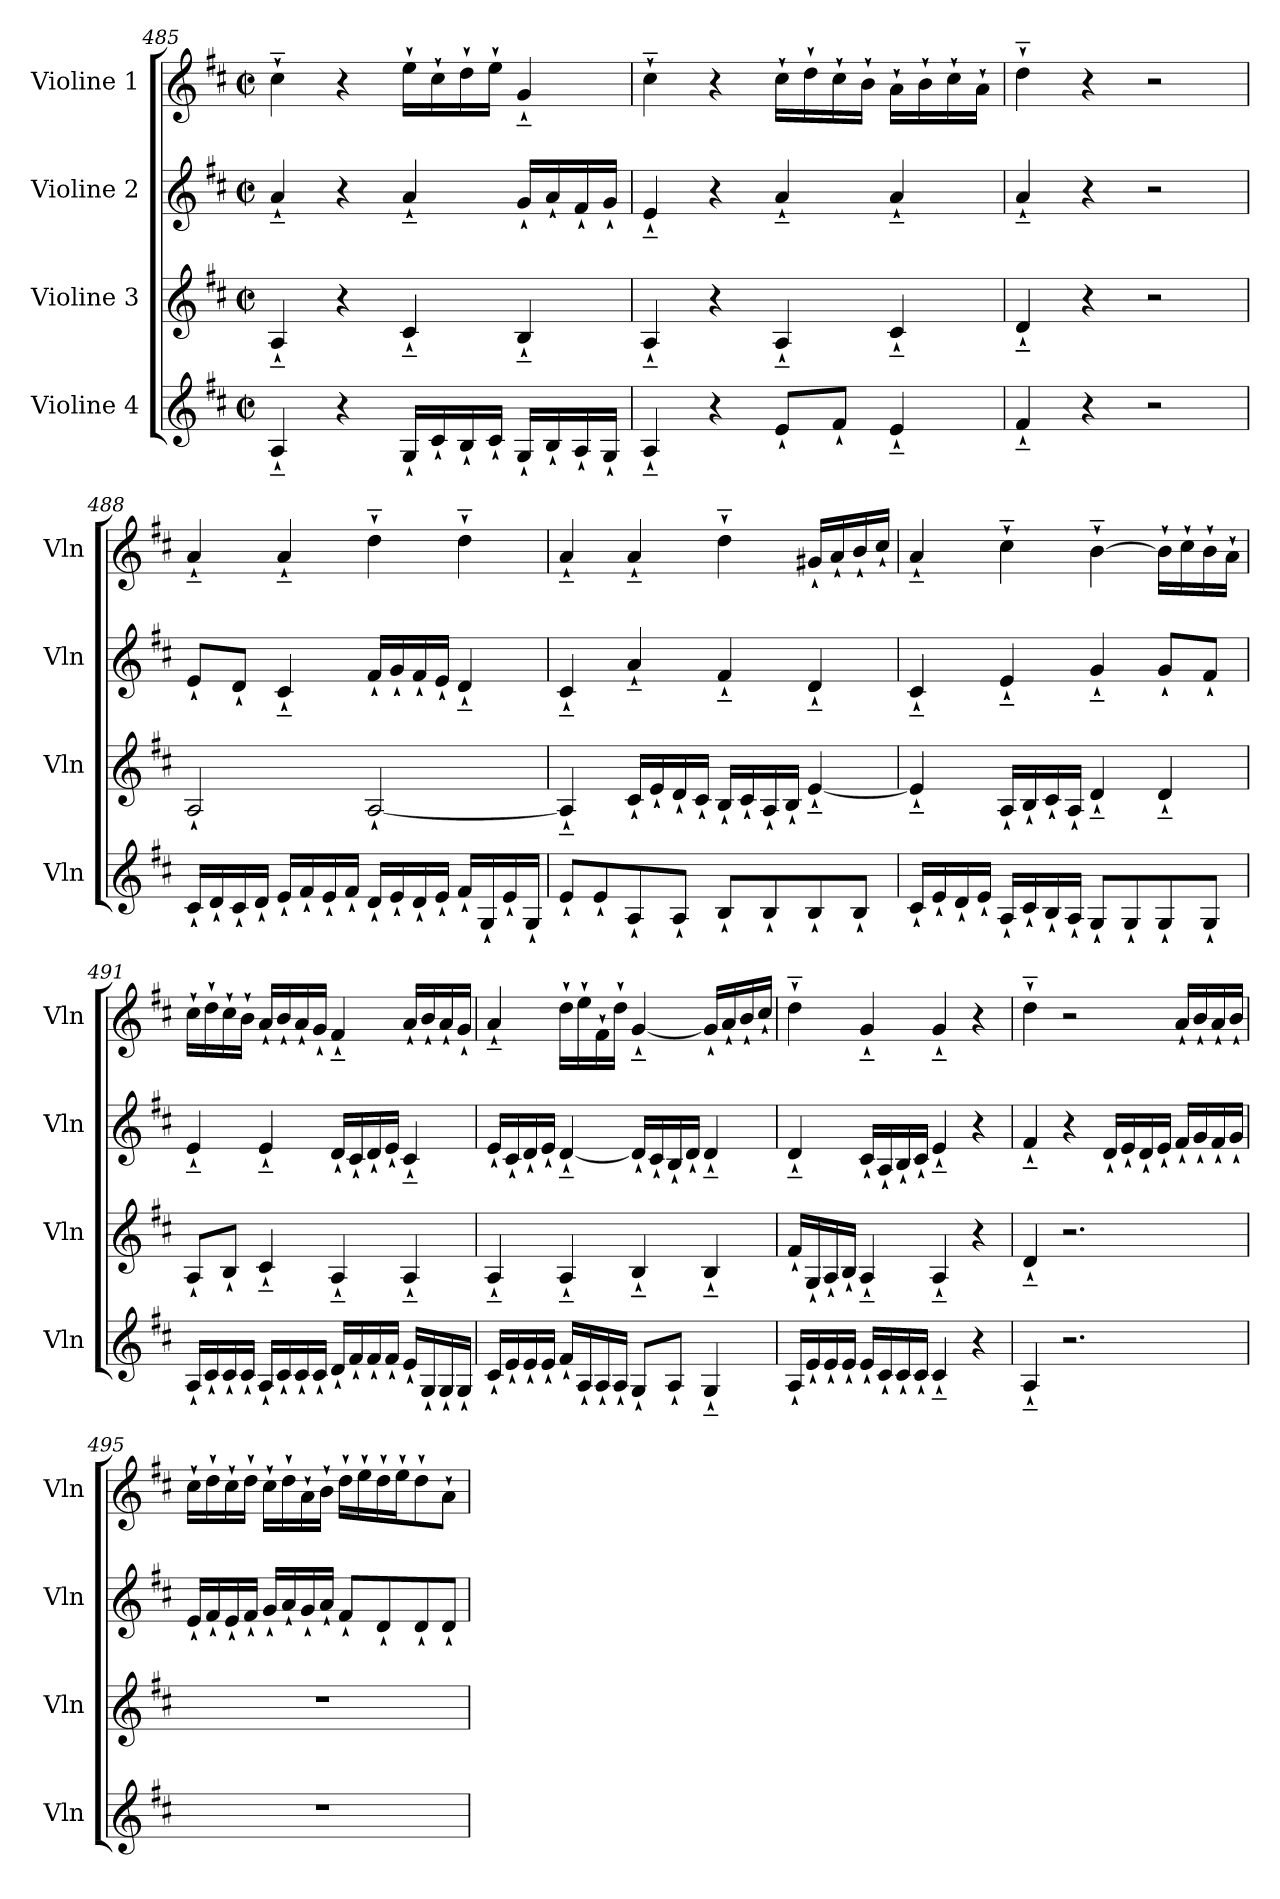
**kern	**kern	**kern	**kern
*part4	*part3	*part2	*part1
*staff4	*staff3	*staff2	*staff1
*I"Violine 4	*I"Violine 3	*I"Violine 2	*I"Violine 1
*I'Vln	*I'Vln	*I'Vln	*I'Vln
*clefG2	*clefG2	*clefG2	*clefG2
*k[f#c#]	*k[f#c#]	*k[f#c#]	*k[f#c#]
*D:	*D:	*D:	*D:
*M2/2	*M2/2	*M2/2	*M2/2
*met(c|)	*met(c|)	*met(c|)	*met(c|)
=485	=485	=485	=485
4A~`/	4A~`/	4a~`/	4cc#~`\
4r	4r	4r	4r
16G`/LL	4c#~`/	4a~`/	16ee`\LL
16c#`/	.	.	16cc#`\
16B`/	.	.	16dd`\
16c#`/JJ	.	.	16ee`\JJ
16G`/LL	4B~`/	16g`/LL	4g~`/
16B`/	.	16a`/	.
16A`/	.	16f#`/	.
16G`/JJ	.	16g`/JJ	.
!!LO:LB:g=z
=486	=486	=486	=486
4A~`/	4A~`/	4e~`/	4cc#~`\
4r	4r	4r	4r
8e`/L	4A~`/	4a~`/	16cc#`\LL
.	.	.	16dd`\
8f#`/J	.	.	16cc#`\
.	.	.	16b`\JJ
4e~`/	4c#~`/	4a~`/	16a`\LL
.	.	.	16b`\
.	.	.	16cc#`\
.	.	.	16a`\JJ
=487	=487	=487	=487
4f#~`/	4d~`/	4a~`/	4dd~`\
4r	4r	4r	4r
2r	2r	2r	2r
=488	=488	=488	=488
16c#`/LL	2A`/	8e`/L	4a~`/
16d`/	.	.	.
16c#`/	.	8d`/J	.
16d`/JJ	.	.	.
16e`/LL	.	4c#~`/	4a~`/
16f#`/	.	.	.
16e`/	.	.	.
16f#`/JJ	.	.	.
16d`/LL	[2A`/	16f#`/LL	4dd~`\
16e`/	.	16g`/	.
16d`/	.	16f#`/	.
16e`/JJ	.	16e`/JJ	.
16f#`/LL	.	4d~`/	4dd~`\
16G`/	.	.	.
16e`/	.	.	.
16G`/JJ	.	.	.
=489	=489	=489	=489
8e`/L	4A~`/]	4c#~`/	4a~`/
8e`/	.	.	.
8A`/	16c#`/LL	4a~`/	4a~`/
.	16e`/	.	.
8A`/J	16d`/	.	.
.	16c#`/JJ	.	.
8B`/L	16B`/LL	4f#~`/	4dd~`\
.	16c#`/	.	.
8B`/	16A`/	.	.
.	16B`/JJ	.	.
8B`/	[4e~`/	4d~`/	16g#X`/LL
.	.	.	16a`/
8B`/J	.	.	16b`/
.	.	.	16cc#`/JJ
!!LO:LB:g=z
=490	=490	=490	=490
16c#`/LL	4e~`/]	4c#~`/	4a~`/
16e`/	.	.	.
16d`/	.	.	.
16e`/JJ	.	.	.
16A`/LL	16A`/LL	4e~`/	4cc#~`\
16c#`/	16B`/	.	.
16B`/	16c#`/	.	.
16A`/JJ	16A`/JJ	.	.
8G`/L	4d~`/	4g~`/	[4b~`\
8G`/	.	.	.
8G`/	4d~`/	8g`/L	16b`\LL]
.	.	.	16cc#`\
8G`/J	.	8f#`/J	16b`\
.	.	.	16a`\JJ
=491	=491	=491	=491
16A`/LL	8A`/L	4e~`/	16cc#`\LL
16c#`/	.	.	16dd`\
16c#`/	8B`/J	.	16cc#`\
16c#`/JJ	.	.	16b`\JJ
16A`/LL	4c#~`/	4e~`/	16a`/LL
16c#`/	.	.	16b`/
16c#`/	.	.	16a`/
16c#`/JJ	.	.	16g`/JJ
16d`/LL	4A~`/	16d`/LL	4f#~`/
16f#`/	.	16c#`/	.
16f#`/	.	16d`/	.
16f#`/JJ	.	16e`/JJ	.
16e`/LL	4A~`/	4c#~`/	16a`/LL
16G`/	.	.	16b`/
16G`/	.	.	16a`/
16G`/JJ	.	.	16g`/JJ
!!LO:PB:g=z
=492	=492	=492	=492
16c#`/LL	4A~`/	16e`/LL	4a~`/
16e`/	.	16c#`/	.
16e`/	.	16d`/	.
16e`/JJ	.	16e`/JJ	.
16f#`/LL	4A~`/	[4d~`/	16dd`\LL
16A`/	.	.	16ee`\
16A`/	.	.	16f#`\
16A`/JJ	.	.	16dd`\JJ
8G`/L	4B~`/	16d`/LL]	[4g~`/
.	.	16c#`/	.
8A`/J	.	16B`/	.
.	.	16d`/JJ	.
4G~`/	4B~`/	4d~`/	16g`/LL]
.	.	.	16a`/
.	.	.	16b`/
.	.	.	16cc#`/JJ
=493	=493	=493	=493
16A`/LL	16f#`/LL	4d~`/	4dd~`\
16e`/	16G`/	.	.
16e`/	16A`/	.	.
16e`/JJ	16B`/JJ	.	.
16e`/LL	4A~`/	16c#`/LL	4g~`/
16c#`/	.	16A`/	.
16c#`/	.	16B`/	.
16c#`/JJ	.	16c#`/JJ	.
4c#~`/	4A~`/	4e~`/	4g~`/
4r	4r	4r	4r
=494	=494	=494	=494
4A~`/	4d~`/	4f#~`/	4dd~`\
2.r	2.r	4r	2r
.	.	16d`/LL	.
.	.	16e`/	.
.	.	16d`/	.
.	.	16e`/JJ	.
.	.	16f#`/LL	16a`/LL
.	.	16g`/	16b`/
.	.	16f#`/	16a`/
.	.	16g`/JJ	16b`/JJ
!!LO:LB:g=z
=495	=495	=495	=495
1r	1r	16e`/LL	16cc#`\LL
.	.	16f#`/	16dd`\
.	.	16e`/	16cc#`\
.	.	16f#`/JJ	16dd`\JJ
.	.	16g`/LL	16cc#`\LL
.	.	16a`/	16dd`\
.	.	16g`/	16a`\
.	.	16a`/JJ	16b`\JJ
.	.	8f#`/L	16dd`\LL
.	.	.	16ee`\
.	.	8d`/	16dd`\
.	.	.	16ee`\J
.	.	8d`/	8dd`\
.	.	8d`/J	8a`\J
=	=	=	=
*-	*-	*-	*-
